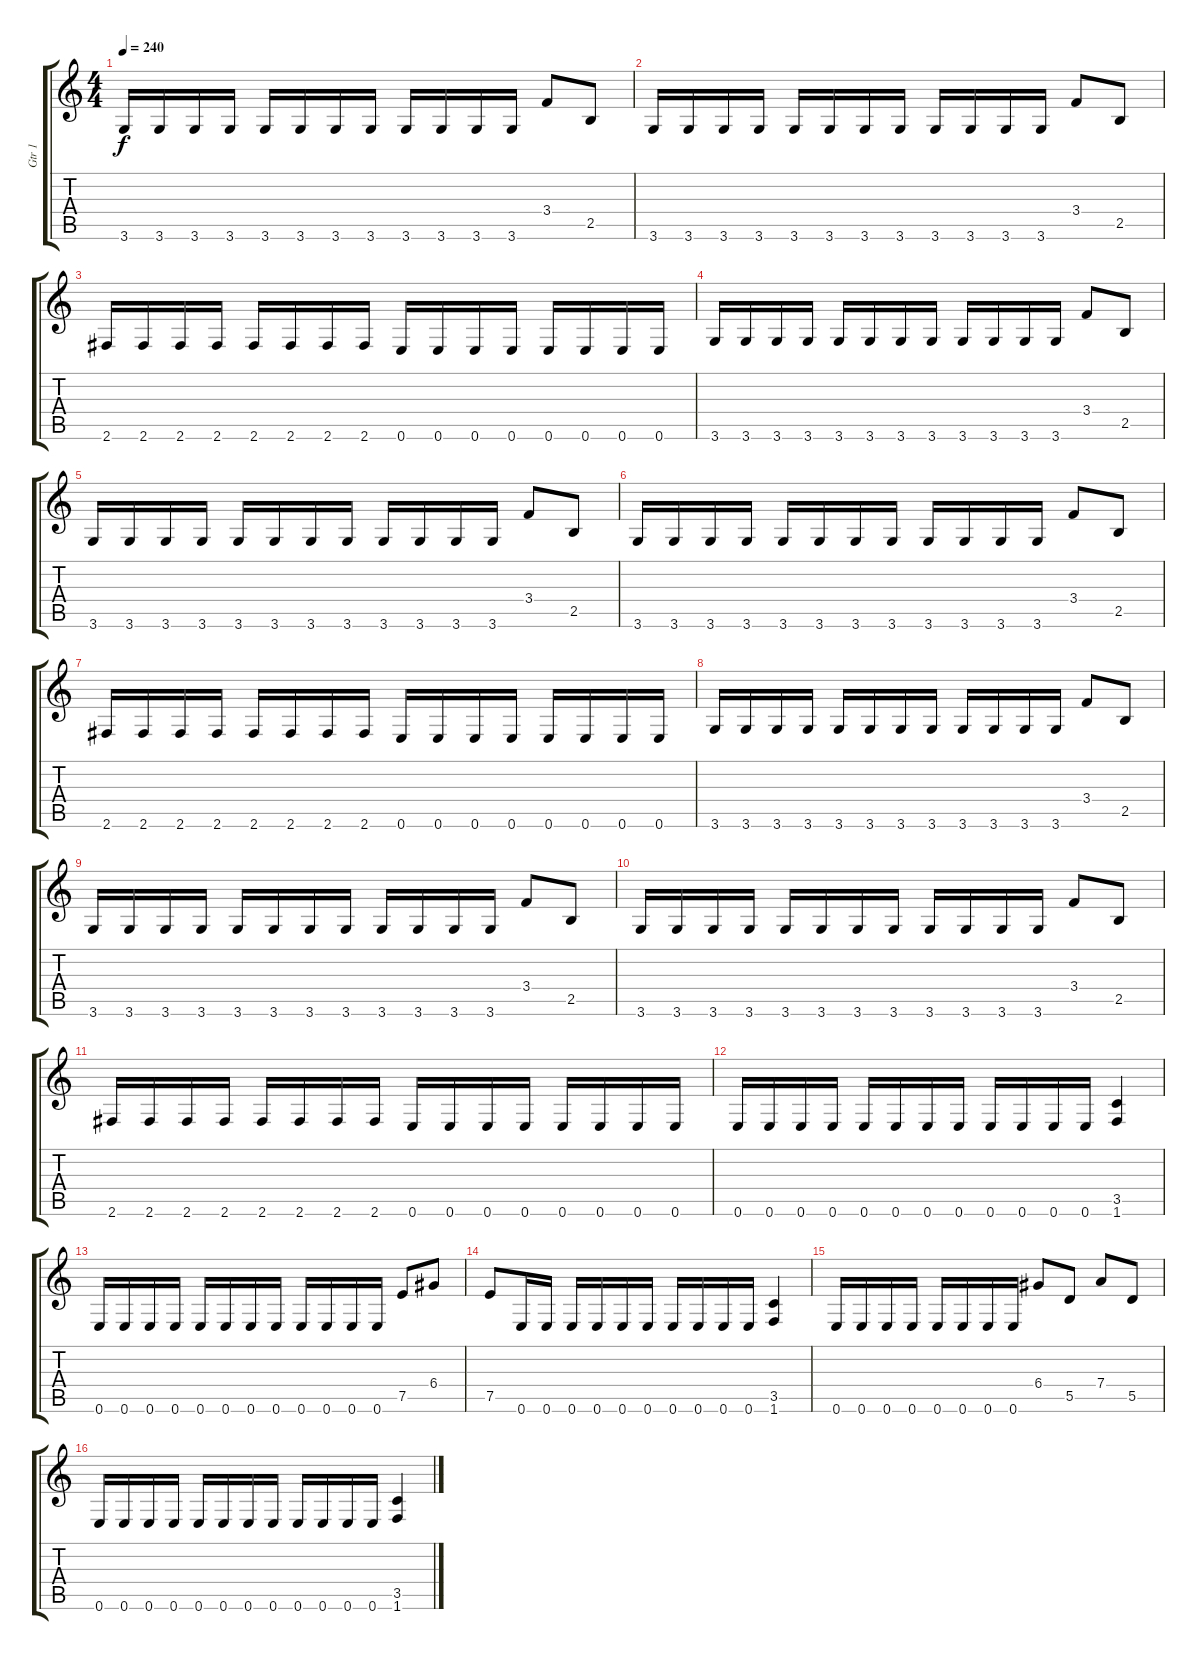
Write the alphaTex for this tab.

\track ("Gtr 1" "Gtr 1") {instrument distortionguitar}
\staff {score tabs}
\tuning (E4 B3 G3 D3 A2 E2) {hide}
\ts (4 4)
\tempo 240
\clef g2
\ks c
3.6.16{dy f} 3.6.16 3.6.16 3.6.16 3.6.16 3.6.16 3.6.16 3.6.16 3.6.16 3.6.16 3.6.16 3.6.16 3.4.8 2.5.8 |
3.6.16 3.6.16 3.6.16 3.6.16 3.6.16 3.6.16 3.6.16 3.6.16 3.6.16 3.6.16 3.6.16 3.6.16 3.4.8 2.5.8 |
2.6.16 2.6.16 2.6.16 2.6.16 2.6.16 2.6.16 2.6.16 2.6.16 0.6.16 0.6.16 0.6.16 0.6.16 0.6.16 0.6.16 0.6.16 0.6.16 |
3.6.16 3.6.16 3.6.16 3.6.16 3.6.16 3.6.16 3.6.16 3.6.16 3.6.16 3.6.16 3.6.16 3.6.16 3.4.8 2.5.8 |
3.6.16 3.6.16 3.6.16 3.6.16 3.6.16 3.6.16 3.6.16 3.6.16 3.6.16 3.6.16 3.6.16 3.6.16 3.4.8 2.5.8 |
3.6.16 3.6.16 3.6.16 3.6.16 3.6.16 3.6.16 3.6.16 3.6.16 3.6.16 3.6.16 3.6.16 3.6.16 3.4.8 2.5.8 |
2.6.16 2.6.16 2.6.16 2.6.16 2.6.16 2.6.16 2.6.16 2.6.16 0.6.16 0.6.16 0.6.16 0.6.16 0.6.16 0.6.16 0.6.16 0.6.16 |
3.6.16 3.6.16 3.6.16 3.6.16 3.6.16 3.6.16 3.6.16 3.6.16 3.6.16 3.6.16 3.6.16 3.6.16 3.4.8 2.5.8 |
3.6.16 3.6.16 3.6.16 3.6.16 3.6.16 3.6.16 3.6.16 3.6.16 3.6.16 3.6.16 3.6.16 3.6.16 3.4.8 2.5.8 |
3.6.16 3.6.16 3.6.16 3.6.16 3.6.16 3.6.16 3.6.16 3.6.16 3.6.16 3.6.16 3.6.16 3.6.16 3.4.8 2.5.8 |
2.6.16 2.6.16 2.6.16 2.6.16 2.6.16 2.6.16 2.6.16 2.6.16 0.6.16 0.6.16 0.6.16 0.6.16 0.6.16 0.6.16 0.6.16 0.6.16 |
0.6.16 0.6.16 0.6.16 0.6.16 0.6.16 0.6.16 0.6.16 0.6.16 0.6.16 0.6.16 0.6.16 0.6.16 (3.5 1.6).4 |
0.6.16 0.6.16 0.6.16 0.6.16 0.6.16 0.6.16 0.6.16 0.6.16 0.6.16 0.6.16 0.6.16 0.6.16 7.5.8 6.4.8 |
7.5.8 0.6.16 0.6.16 0.6.16 0.6.16 0.6.16 0.6.16 0.6.16 0.6.16 0.6.16 0.6.16 (3.5 1.6).4 |
0.6.16 0.6.16 0.6.16 0.6.16 0.6.16 0.6.16 0.6.16 0.6.16 6.4.8 5.5.8 7.4.8 5.5.8 |
0.6.16 0.6.16 0.6.16 0.6.16 0.6.16 0.6.16 0.6.16 0.6.16 0.6.16 0.6.16 0.6.16 0.6.16 (3.5 1.6).4
